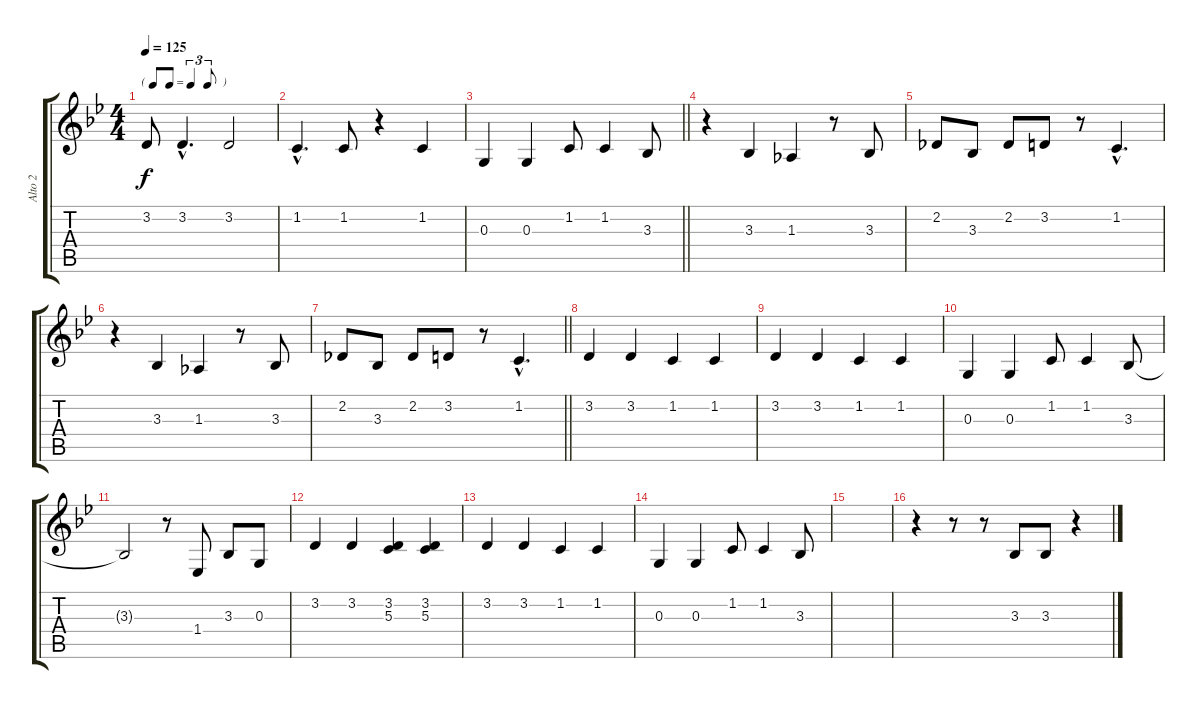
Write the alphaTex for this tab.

\track ("Alto 2" "Alto 2") {instrument tenorsax}
\staff {score tabs}
\tuning (E4 B3 G3 D3 A2 E2) {hide}
\ts (4 4)
\tf triplet8th
\tempo 125
\clef g2
\ks bb
3.2.8{dy f} 3.2{hac}.4{d} 3.2.2 |
1.2{hac}.4{d} 1.2.8 r.4 1.2.4 |
\barLineRight lightlight
0.3.4 0.3.4 1.2.8 1.2.4 3.3.8 |
r.4 3.3.4 1.3.4 r.8 3.3.8 |
2.2.8 3.3.8 2.2.8 3.2.8 r.8 1.2{hac}.4{d} |
r.4 3.3.4 1.3.4 r.8 3.3.8 |
\barLineRight lightlight
2.2.8 3.3.8 2.2.8 3.2.8 r.8 1.2{hac}.4{d} |
3.2.4 3.2.4 1.2.4 1.2.4 |
3.2.4 3.2.4 1.2.4 1.2.4 |
0.3.4 0.3.4 1.2.8 1.2.4 3.3.8 |
3.3{t}.2 r.8 1.4.8 3.3.8 0.3.8 |
3.2.4 3.2.4 (3.2 5.3).4 (3.2 5.3).4 |
3.2.4 3.2.4 1.2.4 1.2.4 |
0.3.4 0.3.4 1.2.8 1.2.4 3.3.8 |
|
r.4 r.8 r.8 3.3.8 3.3.8 r.4
